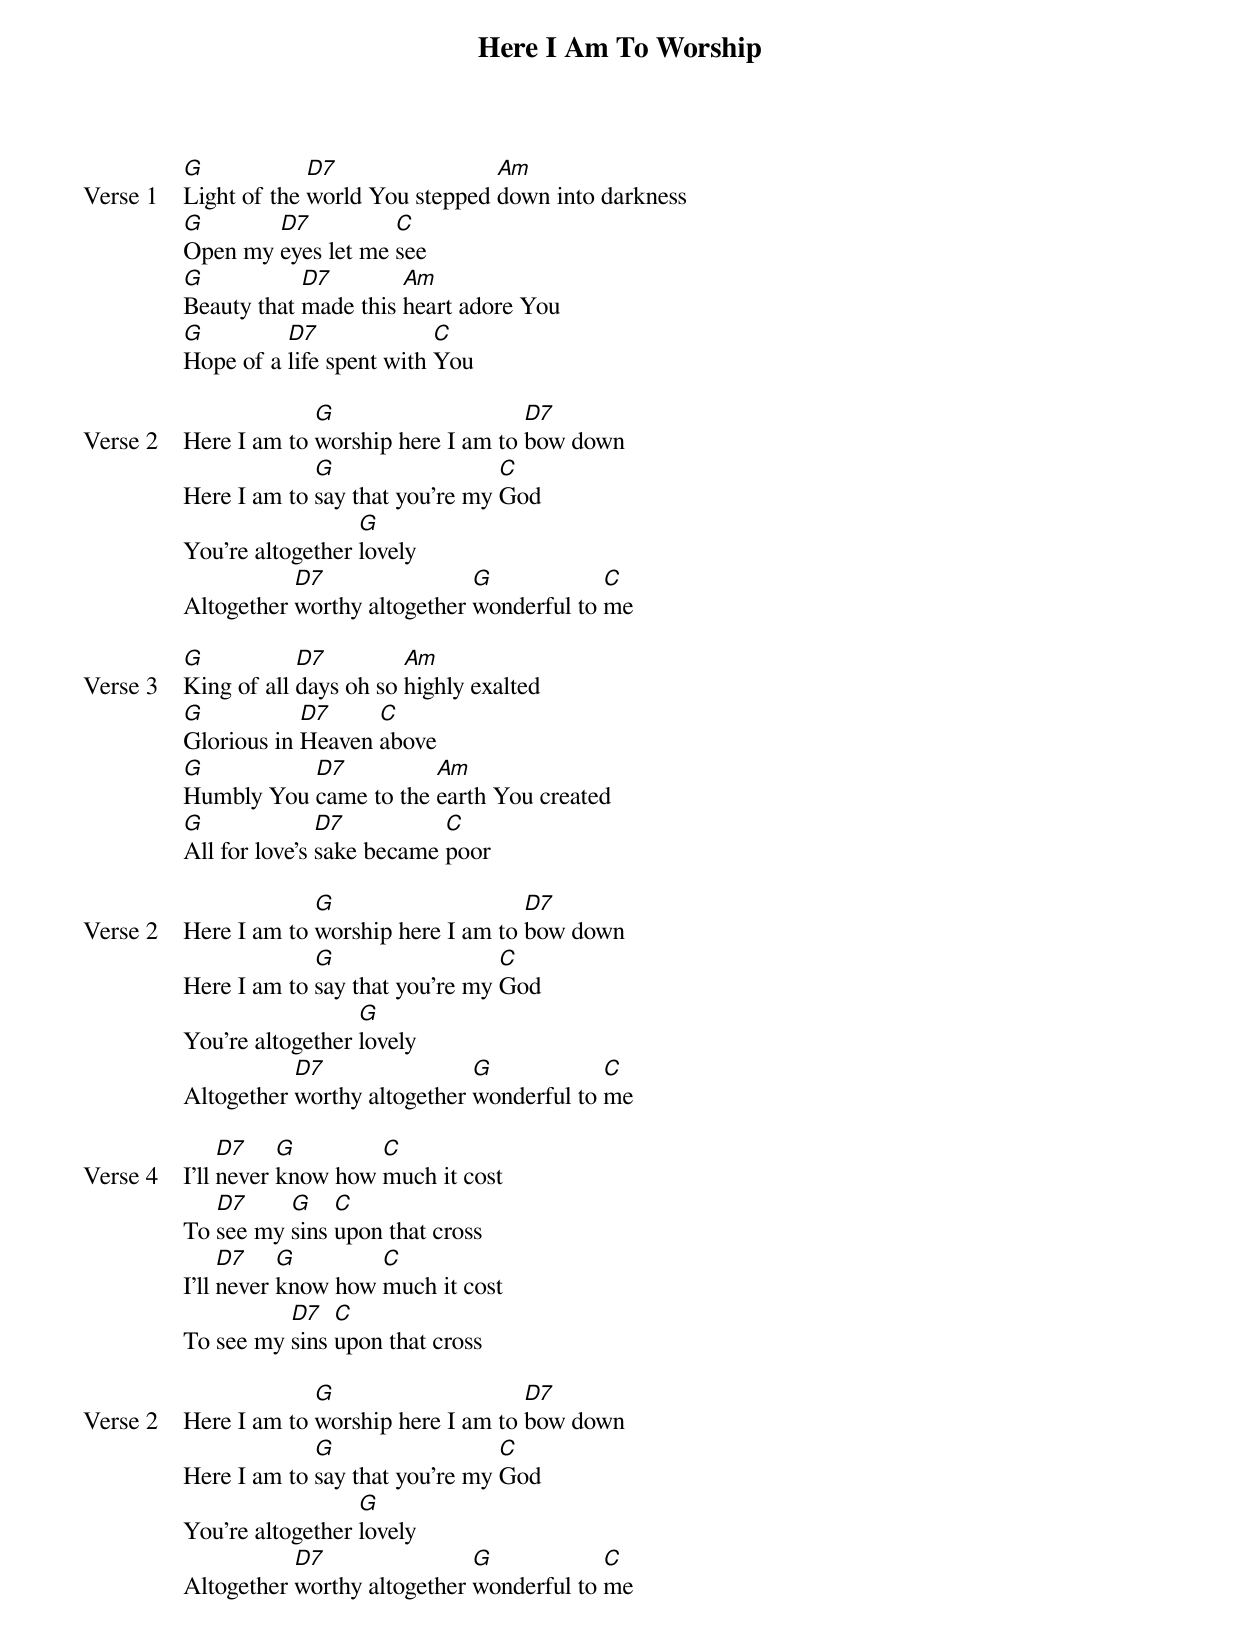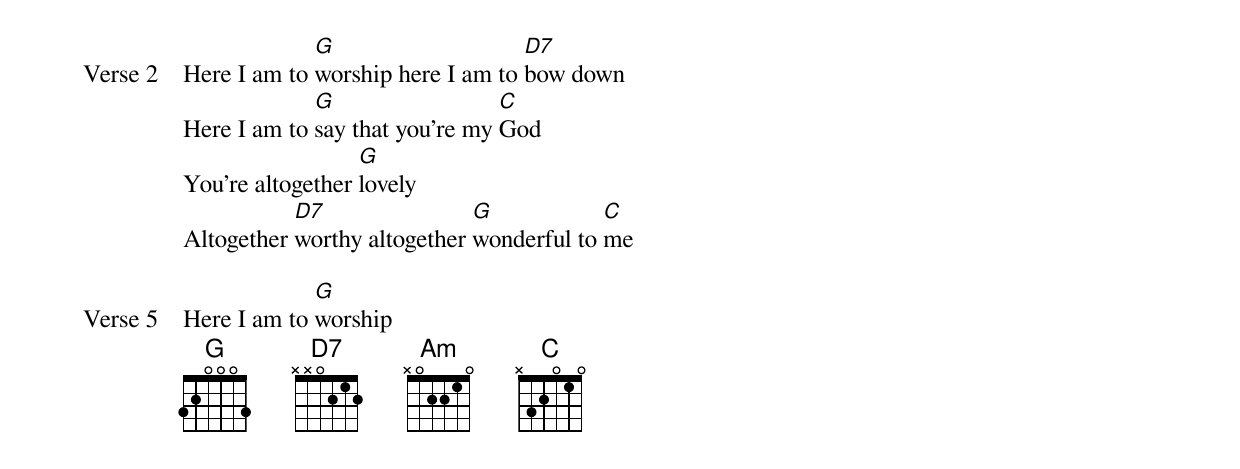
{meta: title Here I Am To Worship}
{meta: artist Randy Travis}
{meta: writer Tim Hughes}

{start_of_verse: Verse 1}
[G]Light of the [D7]world You stepped [Am]down into darkness
[G]Open my [D7]eyes let me [C]see
[G]Beauty that [D7]made this [Am]heart adore You
[G]Hope of a [D7]life spent with [C]You
{end_of_verse}

{start_of_verse: Verse 2}
Here I am to [G]worship here I am to [D7]bow down
Here I am to [G]say that you're my [C]God
You're altogether [G]lovely
Altogether [D7]worthy altogether [G]wonderful to [C]me
{end_of_verse}

{start_of_verse: Verse 3}
[G]King of all [D7]days oh so [Am]highly exalted
[G]Glorious in [D7]Heaven [C]above
[G]Humbly You [D7]came to the [Am]earth You created
[G]All for love's [D7]sake became [C]poor
{end_of_verse}

{start_of_verse: Verse 2}
Here I am to [G]worship here I am to [D7]bow down
Here I am to [G]say that you're my [C]God
You're altogether [G]lovely
Altogether [D7]worthy altogether [G]wonderful to [C]me
{end_of_verse}

{start_of_verse: Verse 4}
I'll [D7]never [G]know how [C]much it cost
To [D7]see my [G]sins [C]upon that cross
I'll [D7]never [G]know how [C]much it cost
To see my [D7]sins [C]upon that cross
{end_of_verse}

{start_of_verse: Verse 2}
Here I am to [G]worship here I am to [D7]bow down
Here I am to [G]say that you're my [C]God
You're altogether [G]lovely
Altogether [D7]worthy altogether [G]wonderful to [C]me
{end_of_verse}

{start_of_verse: Verse 2}
Here I am to [G]worship here I am to [D7]bow down
Here I am to [G]say that you're my [C]God
You're altogether [G]lovely
Altogether [D7]worthy altogether [G]wonderful to [C]me
{end_of_verse}

{start_of_verse: Verse 5}
Here I am to [G]worship
{end_of_verse}
